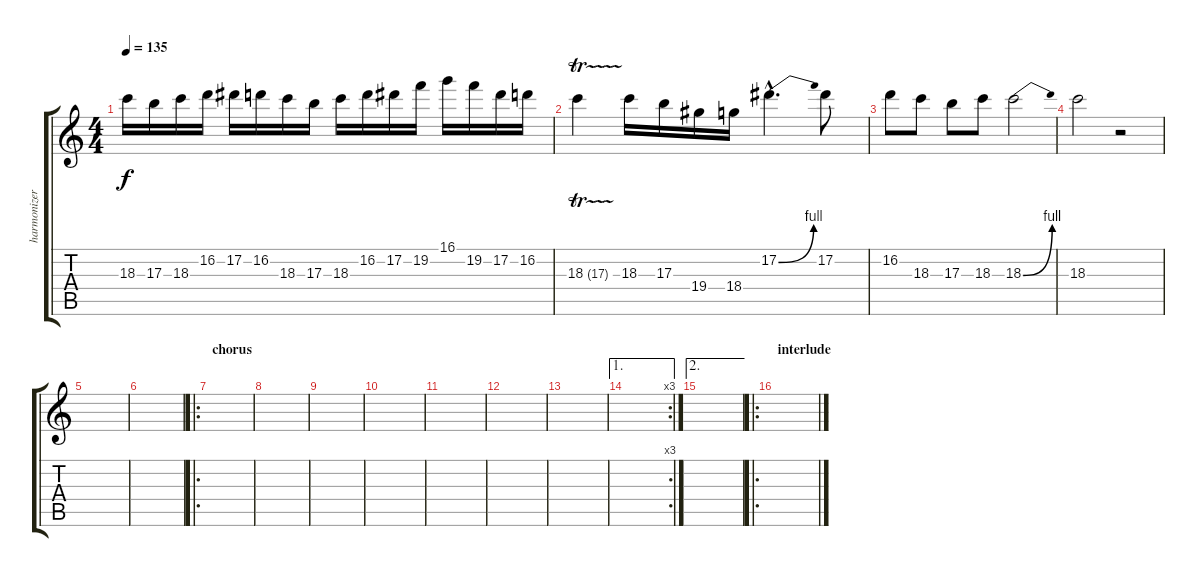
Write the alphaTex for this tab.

\track ("harmonizer" "harmonizer") {instrument distortionguitar}
\staff {score tabs}
\tuning (Eb4 Bb3 Gb3 Db3 Ab2 Eb2) {hide}
\ts (4 4)
\tempo 135
\clef g2
\ks c
18.3.16{dy f} 17.3.16 18.3.16 16.2.16 17.2.16 16.2.16 18.3.16 17.3.16 18.3.16 16.2.16 17.2.16 19.2.16 16.1.16 19.2.16 17.2.16 16.2.16 |
18.3{tr (17 16)}.4 18.3.16 17.3.16 19.4.16 18.4.16 17.2{be (bend 0 0 60 4) hac}.4{d} 17.2.8 |
16.2.8 18.3.8 17.3.8 18.3.8 18.3{be (bend 0 0 60 4)}.2 |
18.3.2 r.2 |
|
|
\ro
\section ("" "chorus")
|
|
|
|
|
|
|
\ae 1
\rc 3
|
\ae 2
|
\ro
\section ("" "interlude")
